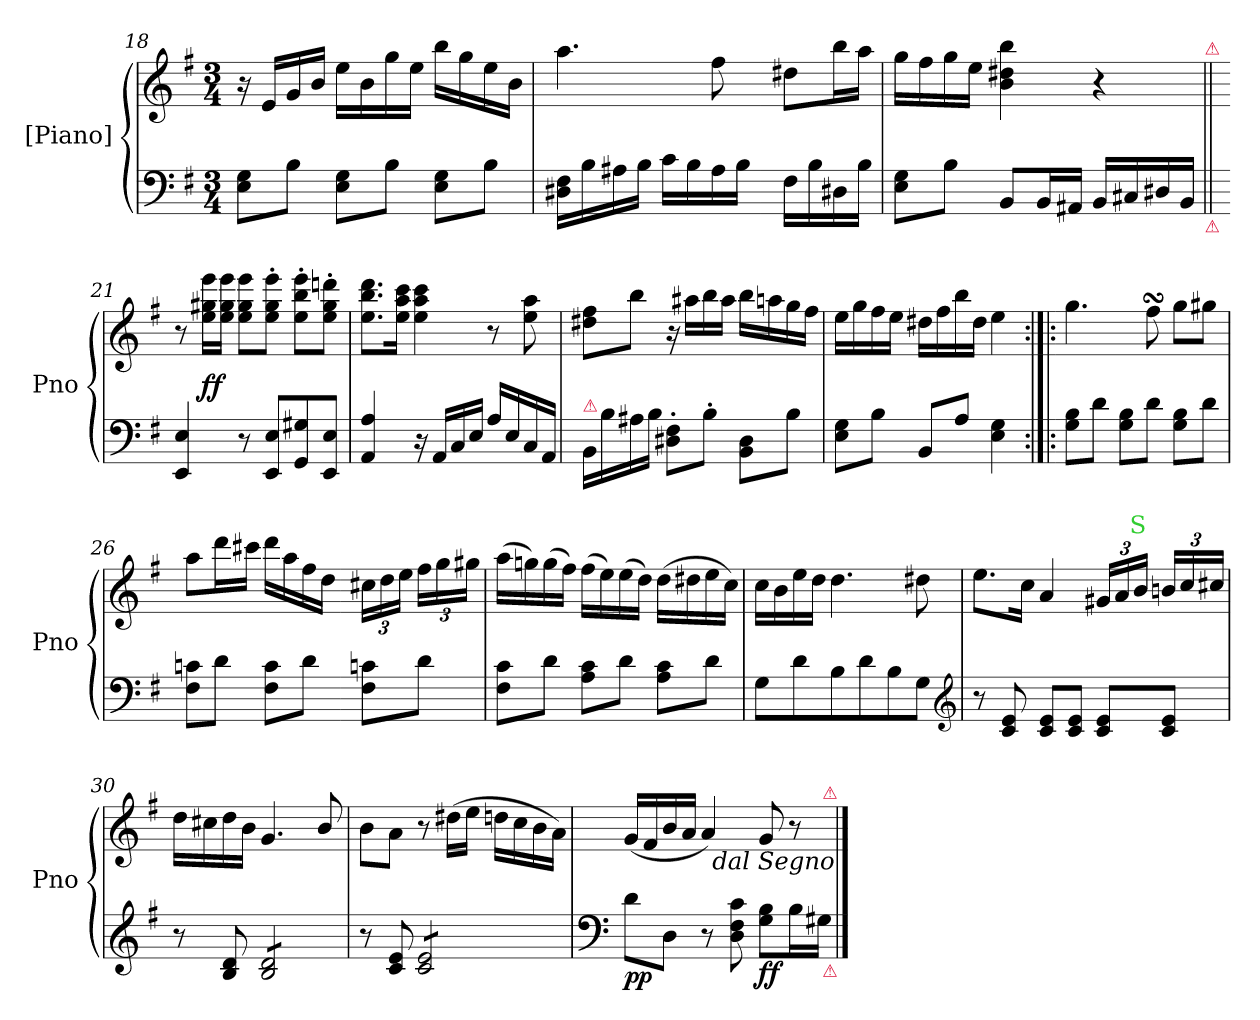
**kern	**kern	**dynam
*part1	*part1	*part1
*staff2	*staff1	*staff1/2
*I"[Piano]	*	*
*I'Pno	*	*
*clefF4	*clefG2	*
*k[f#]	*k[f#]	*
*G:	*G:	*
*M3/4	*M3/4	*
=18	=18	=18
8E\ 8G\L	16r	.
.	16e/LL	.
8B\J	16g/	.
.	16b/JJ	.
8E\ 8G\L	16ee\LL	.
.	16b\	.
8B\J	16gg\	.
.	16ee\JJ	.
8E\ 8G\L	16bb\LL	.
.	16gg\	.
8B\J	16ee\	.
.	16b\JJ	.
=19	=19	=19
16D#X\ 16F#\LL	4.aa\	.
16B\	.	.
16A#X\	.	.
16B\JJ	.	.
16c\LL	.	.
16B\	.	.
16A#\	8ff#\	.
16B\JJ	.	.
=-	=-	=-
16F#\LL	8dd#X\L	.
16B\	.	.
16D#X\	16bb\L	.
16B\JJ	16aa\JJ	.
=20	=20	=20
8E\ 8G\L	16gg\LL	.
.	16ff#\	.
8B\J	16gg\	.
.	16ee\JJ	.
8BB/L	4b\ 4dd#X\ 4bb\	.
16BB/L	.	.
16AA#X/JJ	.	.
16BB/LL	4r	.
16C#X/	.	.
16D#X/	.	.
16BB/JJ	.	.
!	!LO:TX:a:color=crimson:t=⚠	!
!LO:TX:b:color=crimson:t=⚠	!	!
=21||	=21||	=21||
4EE/ 4E/	8r	.
.	16ee\ 16gg#X\ 16eee\LL	ff
.	16ee\ 16gg#\ 16eee\JJ	.
8r	8ee\ 8gg#\ 8eee\L	.
8EE/ 8E/L	8ee'\ 8gg#'\ 8eee'\J	.
8GG/ 8G#X/	8ee'\ 8bb'\ 8eee'\L	.
8EE/ 8E/J	8ee'\ 8gg#'\ 8dddn'\J	.
=22	=22	=22
4AA/ 4A/	8.ee\ 8.bb\ 8.ddd\L	.
.	16ee\ 16aa\ 16ccc\Jk	.
16r	4ee\ 4aa\ 4ccc\	.
16AA/LL	.	.
16C/	.	.
16E/JJ	.	.
16A/LL	8r	.
16E/	.	.
16C/	8ee\ 8aa\	.
16AA/JJ	.	.
=23	=23	=23
!LO:TX:a:color=crimson:t=⚠	!	!
16BB/LL	8dd#X\ 8ff#\L	.
16B\	.	.
16A#X\	8bb\J	.
16B\JJ	.	.
8D#X'\ 8F#'\L	16r	.
.	16aa#X\LL	.
8B'\J	16bb\	.
.	16aa#\JJ	.
8BB\ 8D#\L	16bb\LL	.
.	16aan\	.
8B\J	16gg\	.
.	16ff#\JJ	.
=24	=24	=24
8E\ 8G\L	16ee\LL	.
.	16gg\	.
8B\J	16ff#\	.
.	16ee\JJ	.
8BB/L	16dd#X\LL	.
.	16ff#\	.
8A/J	16bb\	.
.	16dd#\JJ	.
4E\ 4G\	4ee\	.
=25:|!|:	=25:|!|:	=25:|!|:
8G\ 8B\L	4.gg\	.
8d\J	.	.
8G\ 8B\L	.	.
8d\J	8ff#sSsS\	.
8G\ 8B\L	8gg\L	.
8d\J	8gg#X\J	.
=26	=26	=26
8F#\ 8cn\L	8aa\L	.
8d\J	16ddd\L	.
.	16ccc#X\JJ	.
8F#\ 8c\L	16ddd\LL	.
.	16aa\	.
8d\J	16ff#\	.
.	16dd\JJ	.
=-	=-	=-
8F#\ 8cn\L	24cc#X\LL	.
.	24dd\	.
.	24ee\JJ	.
8d\J	24ff#\LL	.
.	24gg\	.
.	24gg#X\JJ	.
=27	=27	=27
8F#\ 8c\L	(16aa\LL	.
.	16ggn\)	.
8d\J	(16gg\	.
.	16ff#\JJ)	.
8A\ 8c\L	(16ff#\LL	.
.	16ee\)	.
8d\J	(16ee\	.
.	16dd\JJ)	.
8A\ 8c\L	(16dd\LL	.
.	16dd#X\	.
8d\J	16ee\	.
.	16cc\JJ)	.
=28	=28	=28
8G\L	16cc\LL	.
.	16b\	.
8d\	16ee\	.
.	16dd\JJ	.
8B\	4.dd\	.
8d\	.	.
8B\	.	.
8G\J	8dd#X\	.
*clefG2	*	*
=29	=29	=29
8r	8.ee\L	.
8c/ 8e/	.	.
.	16cc\Jk	.
8c/ 8e/L	4a/	.
8c/ 8e/J	.	.
8c/ 8e/L	24g#X/LL	.
.	24a/	.
!	!LO:TX:a:color=limegreen:t=S	!
.	24b/JJ	.
8c/ 8e/J	24bn/LL	.
.	24cc/	.
.	24cc#X/JJ	.
=30	=30	=30
8r	16dd\LL	.
.	16cc#X\	.
8B/ 8d/	16dd\	.
.	16b\JJ	.
*tremolo	*	*
8B/ 8d/L	4.g/	.
8B/ 8d/	.	.
8B/ 8d/	.	.
8B/ 8d/J	8b/	.
*Xtremolo	*	*
=31	=31	=31
8r	8b\L	.
8c/ 8e/	8a\J	.
*tremolo	*	*
8c/ 8e/L	8r	.
8c/ 8e/	(16dd#X\LL	.
.	16ee\JJ	.
8c/ 8e/	16ddn\LL	.
.	16cc\	.
8c/ 8e/J	16b\	.
*Xtremolo	*	*
.	16a\JJ)	.
=32	=32	=32
*clefF4	*	*
!	!	!LO:DY:b=2
8d\L	(16g/LL	pp
.	16f#/	.
8D\J	16b/	.
.	16a/JJ	.
8r	4a/)	.
8D\ 8F#\ 8c\	.	.
!	!	!LO:DY:b=2
8G\ 8B\L	8g/	ff
16B\L	8r	.
16G#X\JJ	.	.
!	!LO:TX:b:i:t=dal Segno	!
!	!LO:TX:a:color=crimson:t=⚠	!
!LO:TX:b:color=crimson:t=⚠	!	!
==	==	==
*-	*-	*-
